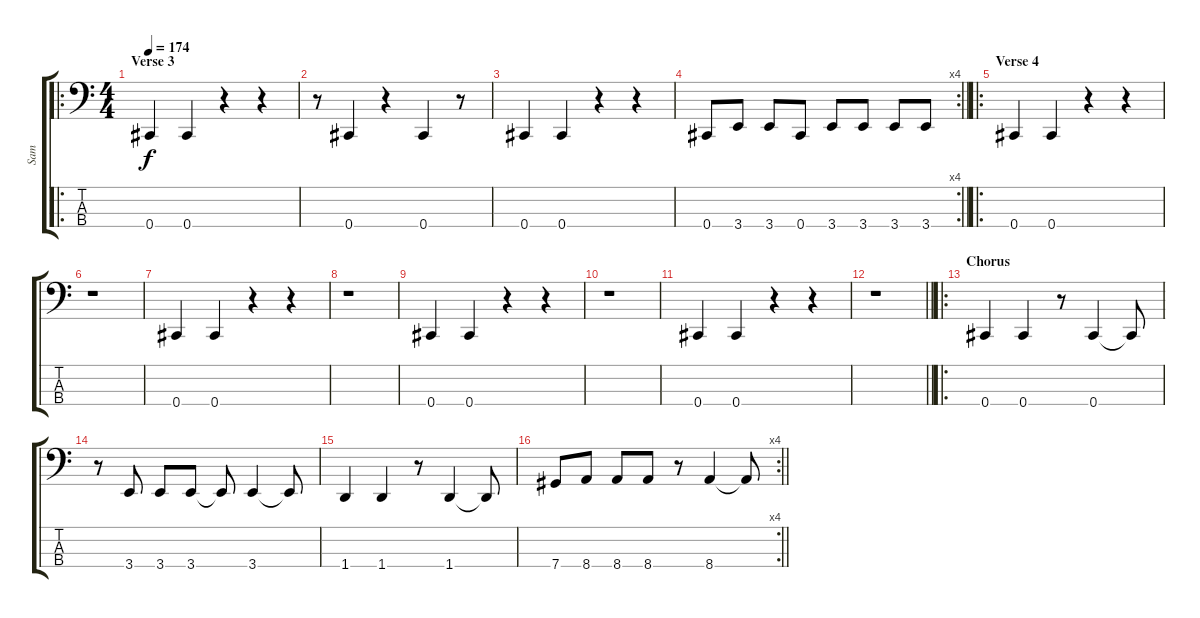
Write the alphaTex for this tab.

\track ("Sam" "Sam") {instrument electricbasspick}
\staff {score tabs}
\tuning (Gb2 Db2 Ab1 Db1) {hide}
\ro
\ts (4 4)
\section ("" "Verse 3")
\tempo 174
\clef f4
\ks c
0.4.4{dy f} 0.4.4 r.4 r.4 |
r.8 0.4.4 r.4 0.4.4 r.8 |
0.4.4 0.4.4 r.4 r.4 |
\rc 4
\barLineRight lightlight
0.4.8 3.4.8 3.4.8 0.4.8 3.4.8 3.4.8 3.4.8 3.4.8 |
\ro
\section ("" "Verse 4")
0.4.4 0.4.4 r.4 r.4 |
r.1 |
0.4.4 0.4.4 r.4 r.4 |
r.1 |
0.4.4 0.4.4 r.4 r.4 |
r.1 |
0.4.4 0.4.4 r.4 r.4 |
\barLineRight lightlight
r.1 |
\ro
\section ("" "Chorus ")
0.4.4 0.4.4 r.8 0.4.4 0.4{t}.8 |
r.8 3.4.8 3.4.8 3.4.8 3.4{t}.8 3.4.4 3.4{t}.8 |
1.4.4 1.4.4 r.8 1.4.4 1.4{t}.8 |
\rc 4
\barLineRight lightlight
7.4.8 8.4.8 8.4.8 8.4.8 r.8 8.4.4 8.4{t}.8
